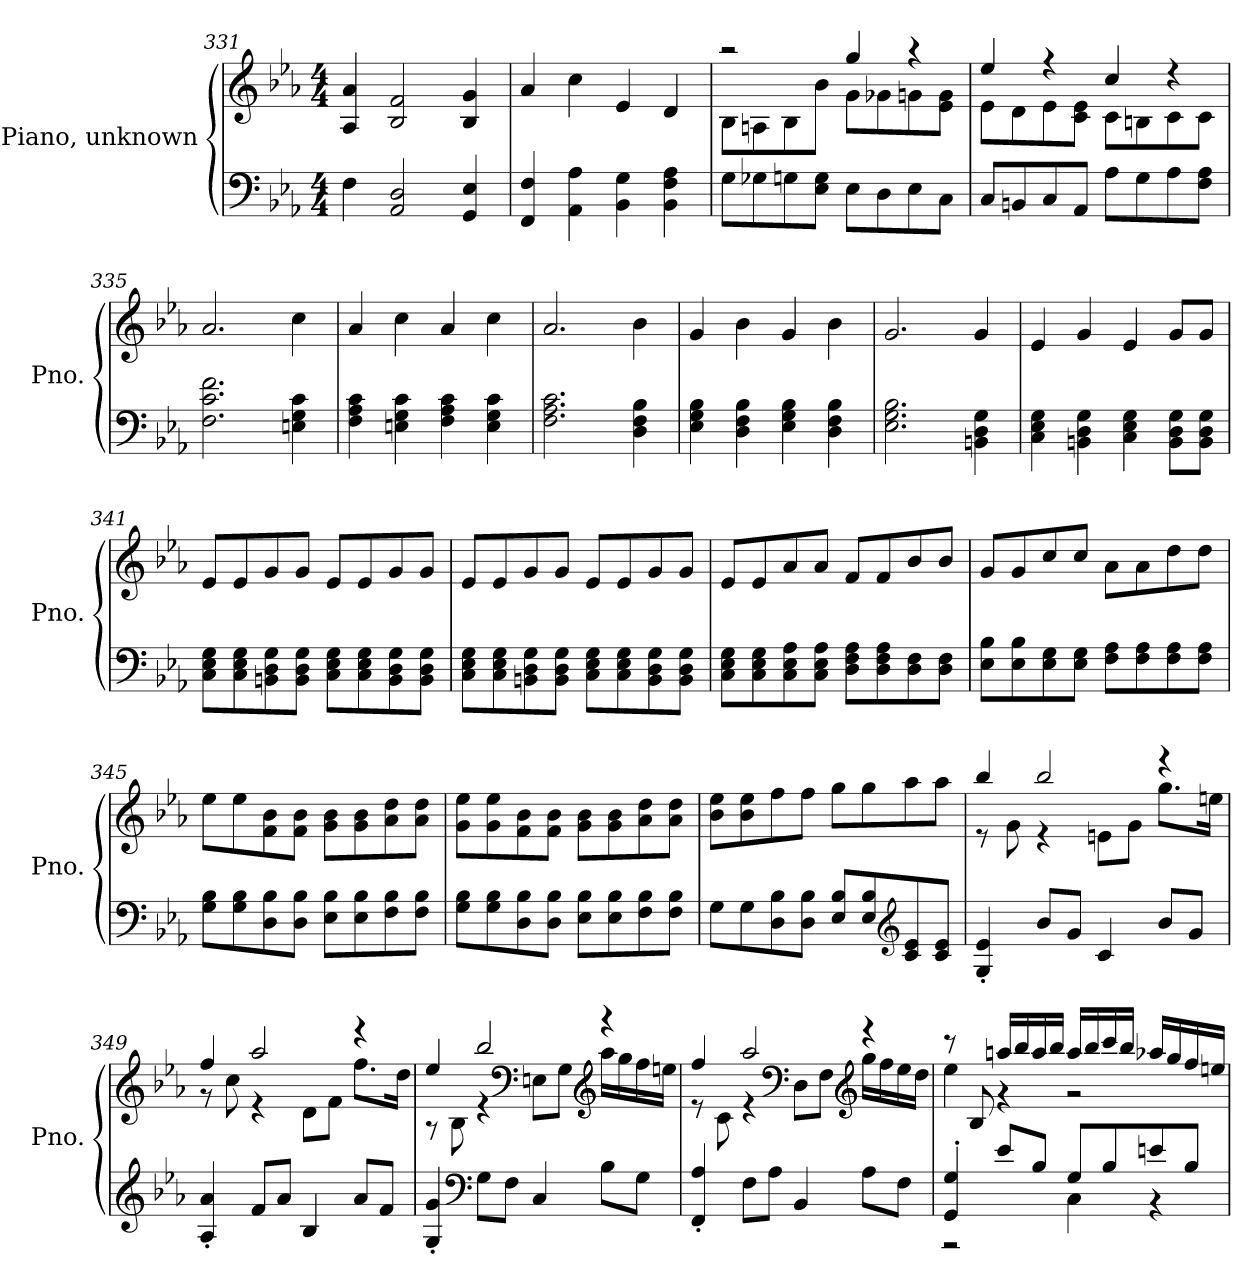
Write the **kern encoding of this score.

**kern	**kern
*part1	*part1
*staff2	*staff1
*I"Piano, unknown	*
*I'Pno.	*
*clefF4	*clefG2
*k[b-e-a-]	*k[b-e-a-]
*M4/4	*M4/4
=331	=331
4F\	4A-/ 4a-/
2AA-/ 2D/	2B-/ 2f/
4GG/ 4E-/	4B-/ 4g/
=332	=332
4FF/ 4F/	4a-/
4AA-\ 4A-\	4cc\
4BB-\ 4G\	4e-/
4BB-\ 4F\ 4A-\	4d/
=333	=333
*	*^
8G\L	2r	8B-\L
8G-X\	.	8An\
8Gn\	.	8B-\
8E-\ 8G\J	.	8b-\J
8E-\L	4gg/	8g\L
8D\	.	8g-X\
8E-\	4r	8gn\
8C\J	.	8e-\ 8g\J
!!LO:LB:g=z	!!
=334	=334	=334
8C/L	4ee-/	8e-\L
8BBn/	.	8d\
8C/	4r	8e-\
8AA-/J	.	8c\ 8e-\J
8A-\L	4cc/	8c\L
8G\	.	8Bn\
8A-\	4r	8c\
8F\ 8A-\J	.	8c\J
*	*v	*v
=335	=335
2.F\ 2.c\ 2.f\	2.a-/
4En\ 4G\ 4c\	4cc\
=336	=336
4F\ 4A-\ 4c\	4a-/
4En\ 4G\ 4c\	4cc\
4F\ 4A-\ 4c\	4a-/
4E\ 4G\ 4c\	4cc\
=337	=337
2.F\ 2.A-\ 2.c\	2.a-/
4D\ 4F\ 4B-\	4b-\
=338	=338
4E-\ 4G\ 4B-\	4g/
4D\ 4F\ 4B-\	4b-\
4E-\ 4G\ 4B-\	4g/
4D\ 4F\ 4B-\	4b-\
=339	=339
2.E-\ 2.G\ 2.B-\	2.g/
4BBn\ 4D\ 4G\	4g/
=340	=340
4C\ 4E-\ 4G\	4e-/
4BBn\ 4D\ 4G\	4g/
4C\ 4E-\ 4G\	4e-/
8BB\ 8D\ 8G\L	8g/L
8BB\ 8D\ 8G\J	8g/J
!!LO:PB:g=z
=341	=341
8C\ 8E-\ 8G\L	8e-/L
8C\ 8E-\ 8G\	8e-/
8BBn\ 8D\ 8G\	8g/
8BB\ 8D\ 8G\J	8g/J
8C\ 8E-\ 8G\L	8e-/L
8C\ 8E-\ 8G\	8e-/
8BB\ 8D\ 8G\	8g/
8BB\ 8D\ 8G\J	8g/J
=342	=342
8C\ 8E-\ 8G\L	8e-/L
8C\ 8E-\ 8G\	8e-/
8BBn\ 8D\ 8G\	8g/
8BB\ 8D\ 8G\J	8g/J
8C\ 8E-\ 8G\L	8e-/L
8C\ 8E-\ 8G\	8e-/
8BB\ 8D\ 8G\	8g/
8BB\ 8D\ 8G\J	8g/J
=343	=343
8C\ 8E-\ 8G\L	8e-/L
8C\ 8E-\ 8G\	8e-/
8C\ 8E-\ 8A-\	8a-/
8C\ 8E-\ 8A-\J	8a-/J
8D\ 8F\ 8A-\L	8f/L
8D\ 8F\ 8A-\	8f/
8D\ 8F\	8b-/
8D\ 8F\J	8b-/J
=344	=344
8E-\ 8B-\L	8g/L
8E-\ 8B-\	8g/
8E-\ 8G\	8cc/
8E-\ 8G\J	8cc/J
8F\ 8A-\L	8a-\L
8F\ 8A-\	8a-\
8F\ 8A-\	8dd\
8F\ 8A-\J	8dd\J
=345	=345
8G\ 8B-\L	8ee-\L
8G\ 8B-\	8ee-\
8D\ 8B-\	8f\ 8b-\
8D\ 8B-\J	8f\ 8b-\J
8E-\ 8B-\L	8g\ 8b-\L
8E-\ 8B-\	8g\ 8b-\
8F\ 8B-\	8a-\ 8dd\
8F\ 8B-\J	8a-\ 8dd\J
!!LO:LB:g=z
=346	=346
8G\ 8B-\L	8g\ 8ee-\L
8G\ 8B-\	8g\ 8ee-\
8D\ 8B-\	8f\ 8b-\
8D\ 8B-\J	8f\ 8b-\J
8E-\ 8B-\L	8g\ 8b-\L
8E-\ 8B-\	8g\ 8b-\
8F\ 8B-\	8a-\ 8dd\
8F\ 8B-\J	8a-\ 8dd\J
=347	=347
8G\L	8b-\ 8ee-\L
8G\	8b-\ 8ee-\
8D\ 8B-\	8ff\
8D\ 8B-\J	8ff\J
8E-/ 8B-/L	8gg\L
8E-/ 8B-/	8gg\
*clefG2	*
8c/ 8e-/	8aa-\
8c/ 8e-/J	8aa-\J
=348	=348
*	*^
4G/' 4e-/'	4bb-/	8r
.	.	8g\
8b-/L	2bb-/	4r
8g/J	.	.
4c/	.	8en\L
.	.	8g\J
8b-/L	4r	8.gg\L
8g/J	.	.
.	.	16een\Jk
=349	=349	=349
4A-/' 4a-/'	4ff/	8r
.	.	8cc\
8f/L	2aa-/	4r
8a-/J	.	.
4B-/	.	8d\L
.	.	8f\J
8a-/L	4r	8.ff\L
8f/J	.	.
.	.	16dd\Jk
!!LO:LB:g=z	!!
=350	=350	=350
4G/' 4g/'	4ee-/	8r
.	.	8B-\
*clefF4	*	*
8G\L	2bb-/	4r
8F\J	.	.
*	*clefF4	*
4C/	.	8En\L
.	.	8G\J
*	*clefG2	*
8B-\L	4r	16aa-\LL
.	.	16gg\
8G\J	.	16ff\
.	.	16een\JJ
=351	=351	=351
4FF/' 4A-/'	4ff/	8r
.	.	8c\
8F\L	2aa-/	4r
8A-\J	.	.
*	*clefF4	*
4BB-/	.	8D\L
.	.	8F\J
*	*clefG2	*
8A-\L	4r	16gg\LL
.	.	16ff\
8F\J	.	16ee-\
.	.	16dd\JJ
!!LO:LB:g=z	!!
=352	=352	=352
*^	*	*
4GG/' 4G/'	2r	8r	4ee-\
.	.	8B-/	.
8e-/L	.	16aan/LL	4r
.	.	16bb-/	.
8B-/J	.	16aa/	.
.	.	16bb-/JJ	.
8G/L	4C\	16aa/LL	2r
.	.	16bb-/	.
8B-/	.	16ccc/	.
.	.	16bb-/JJ	.
8en/	4r	16aa-X/LL	.
.	.	16gg/	.
8B-/J	.	16ff/	.
.	.	16een/JJ	.
*v	*v	*	*
*	*v	*v
=	=
*-	*-
